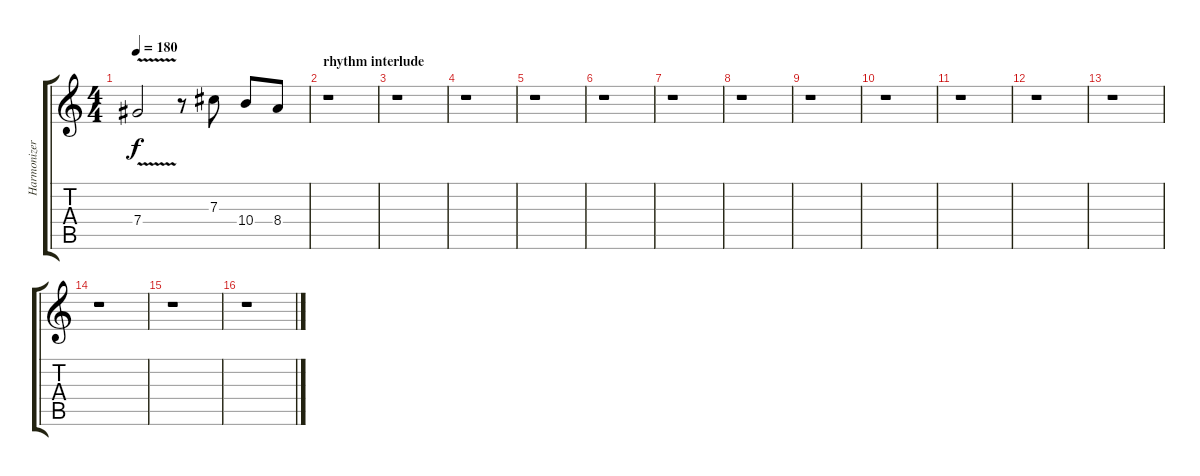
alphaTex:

\track ("Harmonizer" "Harmonizer") {instrument distortionguitar}
\staff {score tabs}
\tuning (Eb4 Bb3 Gb3 Db3 Ab2 Eb2) {hide}
\ts (4 4)
\tempo 180
\clef g2
\ks c
7.4{v}.2{dy f} r.8 7.3.8 10.4.8 8.4.8 |
\section ("" "rhythm interlude")
r.1 |
r.1 |
r.1 |
r.1 |
r.1 |
r.1 |
r.1 |
r.1 |
r.1 |
r.1 |
r.1 |
r.1 |
r.1 |
r.1 |
r.1
